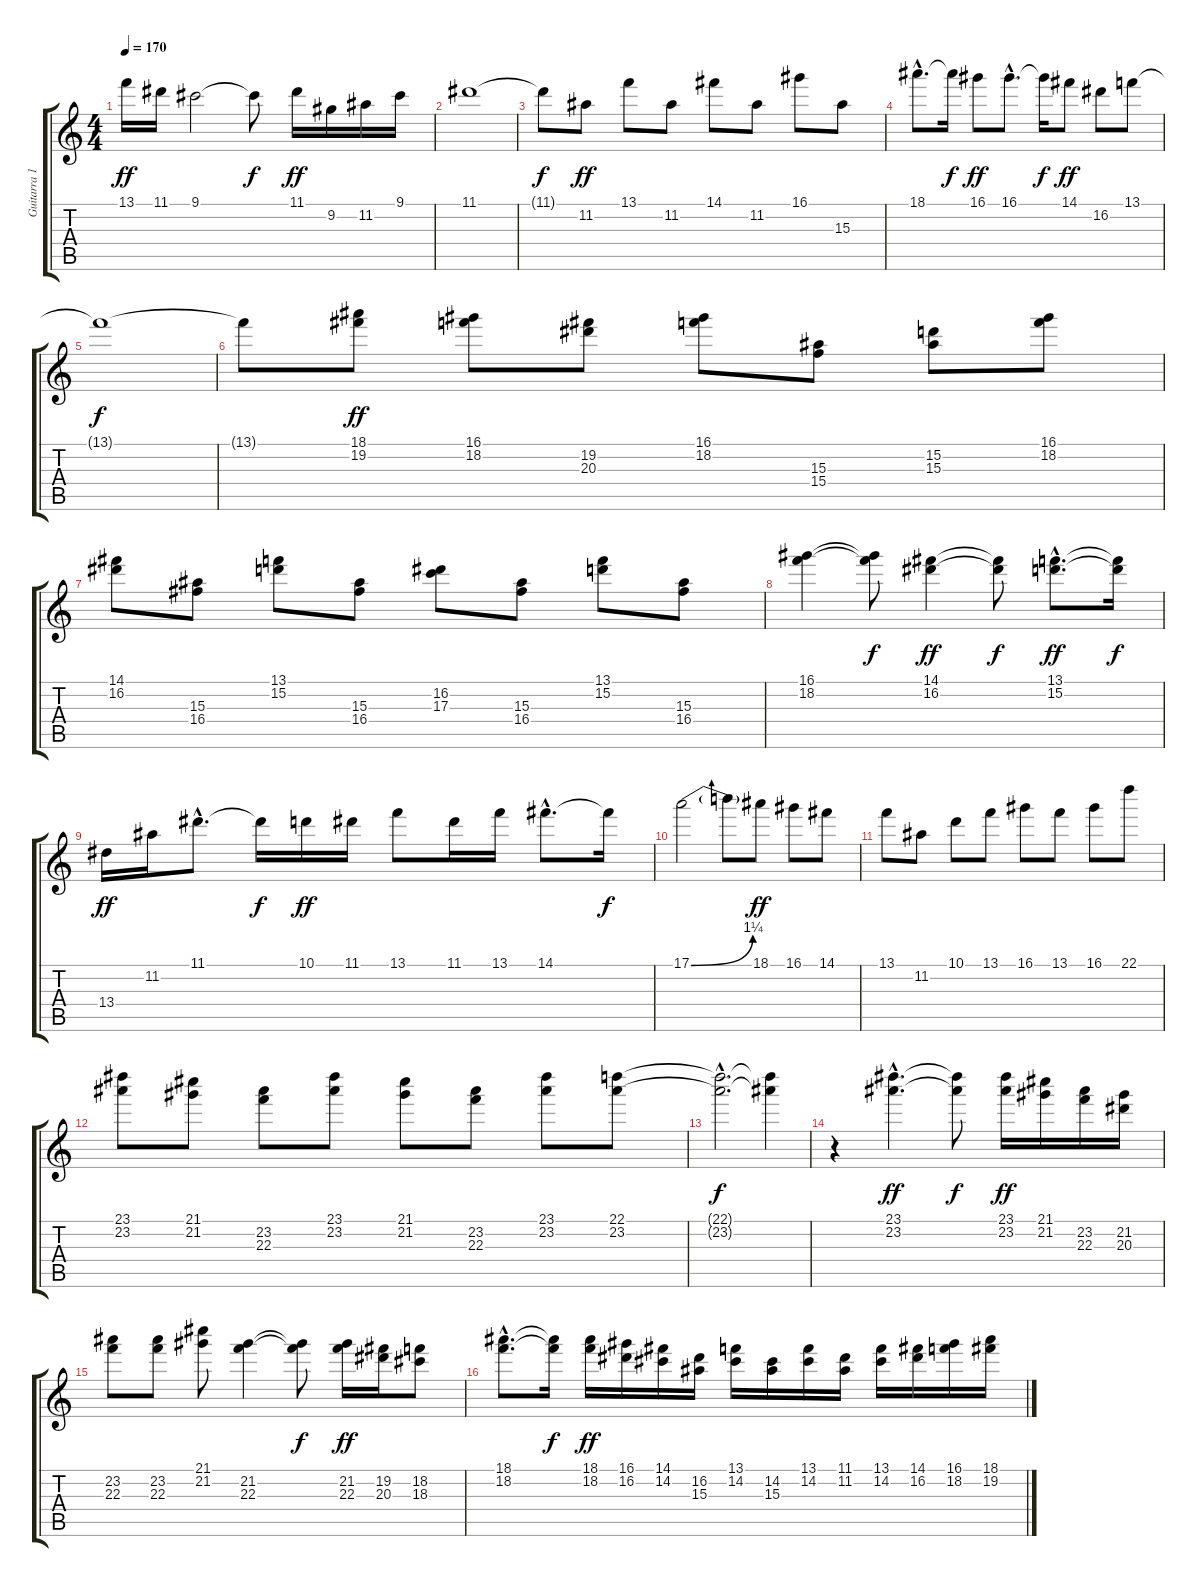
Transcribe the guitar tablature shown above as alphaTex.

\track ("Guitarra 1 (Lead)" "Guitarra 1") {instrument distortionguitar}
\staff {score tabs}
\tuning (E4 B3 G3 D3 A2 E2) {hide}
\ts (4 4)
\tempo 170
\clef g2
\ks c
13.1.16{dy ff} 11.1.16 9.1.2 9.1{t}.8{dy f} 11.1.16{dy ff} 9.2.16 11.2.16 9.1.16 |
11.1.1 |
11.1{t}.8{dy f} 11.2.8{dy ff} 13.1.8 11.2.8 14.1.8 11.2.8 16.1.8 15.3.8 |
18.1{hac}.8{d} 18.1{t}.16{dy f} 16.1.8{dy ff} 16.1{hac}.8{d} 16.1{t}.16{dy f} 14.1.8{dy ff} 16.2.8 13.1.8 |
13.1{t}.1{dy f} |
13.1{t}.8 (18.1 19.2).8{dy ff} (16.1 18.2).8 (19.2 20.3).8 (16.1 18.2).8 (15.3 15.4).8 (15.2 15.3).8 (16.1 18.2).8 |
(14.1 16.2).8 (15.3 16.4).8 (13.1 15.2).8 (15.3 16.4).8 (16.2 17.3).8 (15.3 16.4).8 (13.1 15.2).8 (15.3 16.4).8 |
(16.1 18.2).4 (16.1{t} 18.2{t}).8{dy f} (14.1 16.2).4{dy ff} (14.1{t} 16.2{t}).8{dy f} (13.1{hac} 15.2{hac}).8{d dy ff} (13.1{t} 15.2{t}).16{dy f} |
13.4.16{dy ff} 11.2.16 11.1{hac}.8{d} 11.1{t}.16{dy f} 10.1.16{dy ff} 11.1.16 13.1.8 11.1.16 13.1.16 14.1{hac}.8{d} 14.1{t}.16{dy f} |
17.1{be (bend 0 0 60 5)}.2 17.1{t}.8 18.1.8{dy ff} 16.1.8 14.1.8 |
13.1.8 11.2.8 10.1.8 13.1.8 16.1.8 13.1.8 16.1.8 22.1.8 |
(23.1 23.2).8 (21.1 21.2).8 (23.2 22.3).8 (23.1 23.2).8 (21.1 21.2).8 (23.2 22.3).8 (23.1 23.2).8 (22.1 23.2).8 |
(22.1{hac t} 23.2{hac t}).2{d dy f} (22.1{t} 23.2{t}).4 |
r.4 (23.1{hac} 23.2{hac}).4{d dy ff} (23.1{t} 23.2{t}).8{dy f} (23.1 23.2).16{dy ff} (21.1 21.2).16 (23.2 22.3).16 (21.2 20.3).16 |
(23.2 22.3).8 (23.2 22.3).8 (21.1 21.2).8 (21.2 22.3).4 (21.2{t} 22.3{t}).8{dy f} (21.2 22.3).16{dy ff} (19.2 20.3).16 (18.2 18.3).8 |
(18.1{hac} 18.2{hac}).8{d} (18.1{t} 18.2{t}).16{dy f} (18.1 18.2).16{dy ff} (16.1 16.2).16 (14.1 14.2).16 (16.2 15.3).16 (13.1 14.2).16 (14.2 15.3).16 (13.1 14.2).16 (11.1 11.2).16 (13.1 14.2).16 (14.1 16.2).16 (16.1 18.2).16 (18.1 19.2).16
